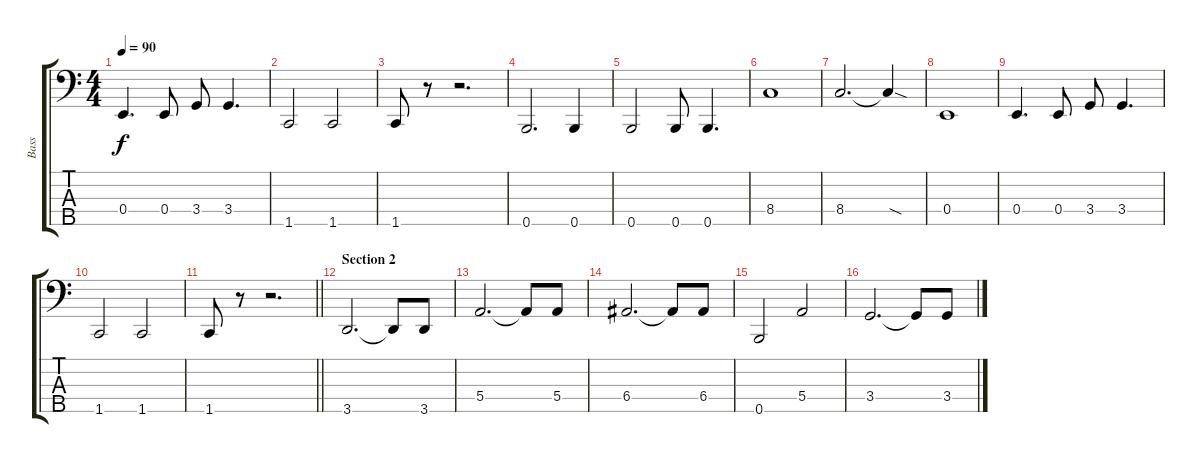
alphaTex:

\track ("Bass" "Bass") {instrument electricbasspick}
\staff {score tabs}
\tuning (G2 D2 A1 E1 B0) {hide}
\ts (4 4)
\tempo 90
\clef f4
\ks c
0.4.4{d dy f} 0.4.8 3.4.8 3.4.4{d} |
1.5.2 1.5.2 |
1.5.8 r.8 r.2{d} |
0.5.2{d} 0.5.4 |
0.5.2 0.5.8 0.5.4{d} |
8.4.1 |
8.4.2{d} 8.4{sod t}.4 |
0.4.1 |
0.4.4{d} 0.4.8 3.4.8 3.4.4{d} |
1.5.2 1.5.2 |
\barLineRight lightlight
1.5.8 r.8 r.2{d} |
\section ("" "Section 2")
3.5.2{d} 3.5{t}.8 3.5.8 |
5.4.2{d} 5.4{t}.8 5.4.8 |
6.4.2{d} 6.4{t}.8 6.4.8 |
0.5.2 5.4.2 |
3.4.2{d} 3.4{t}.8 3.4.8
